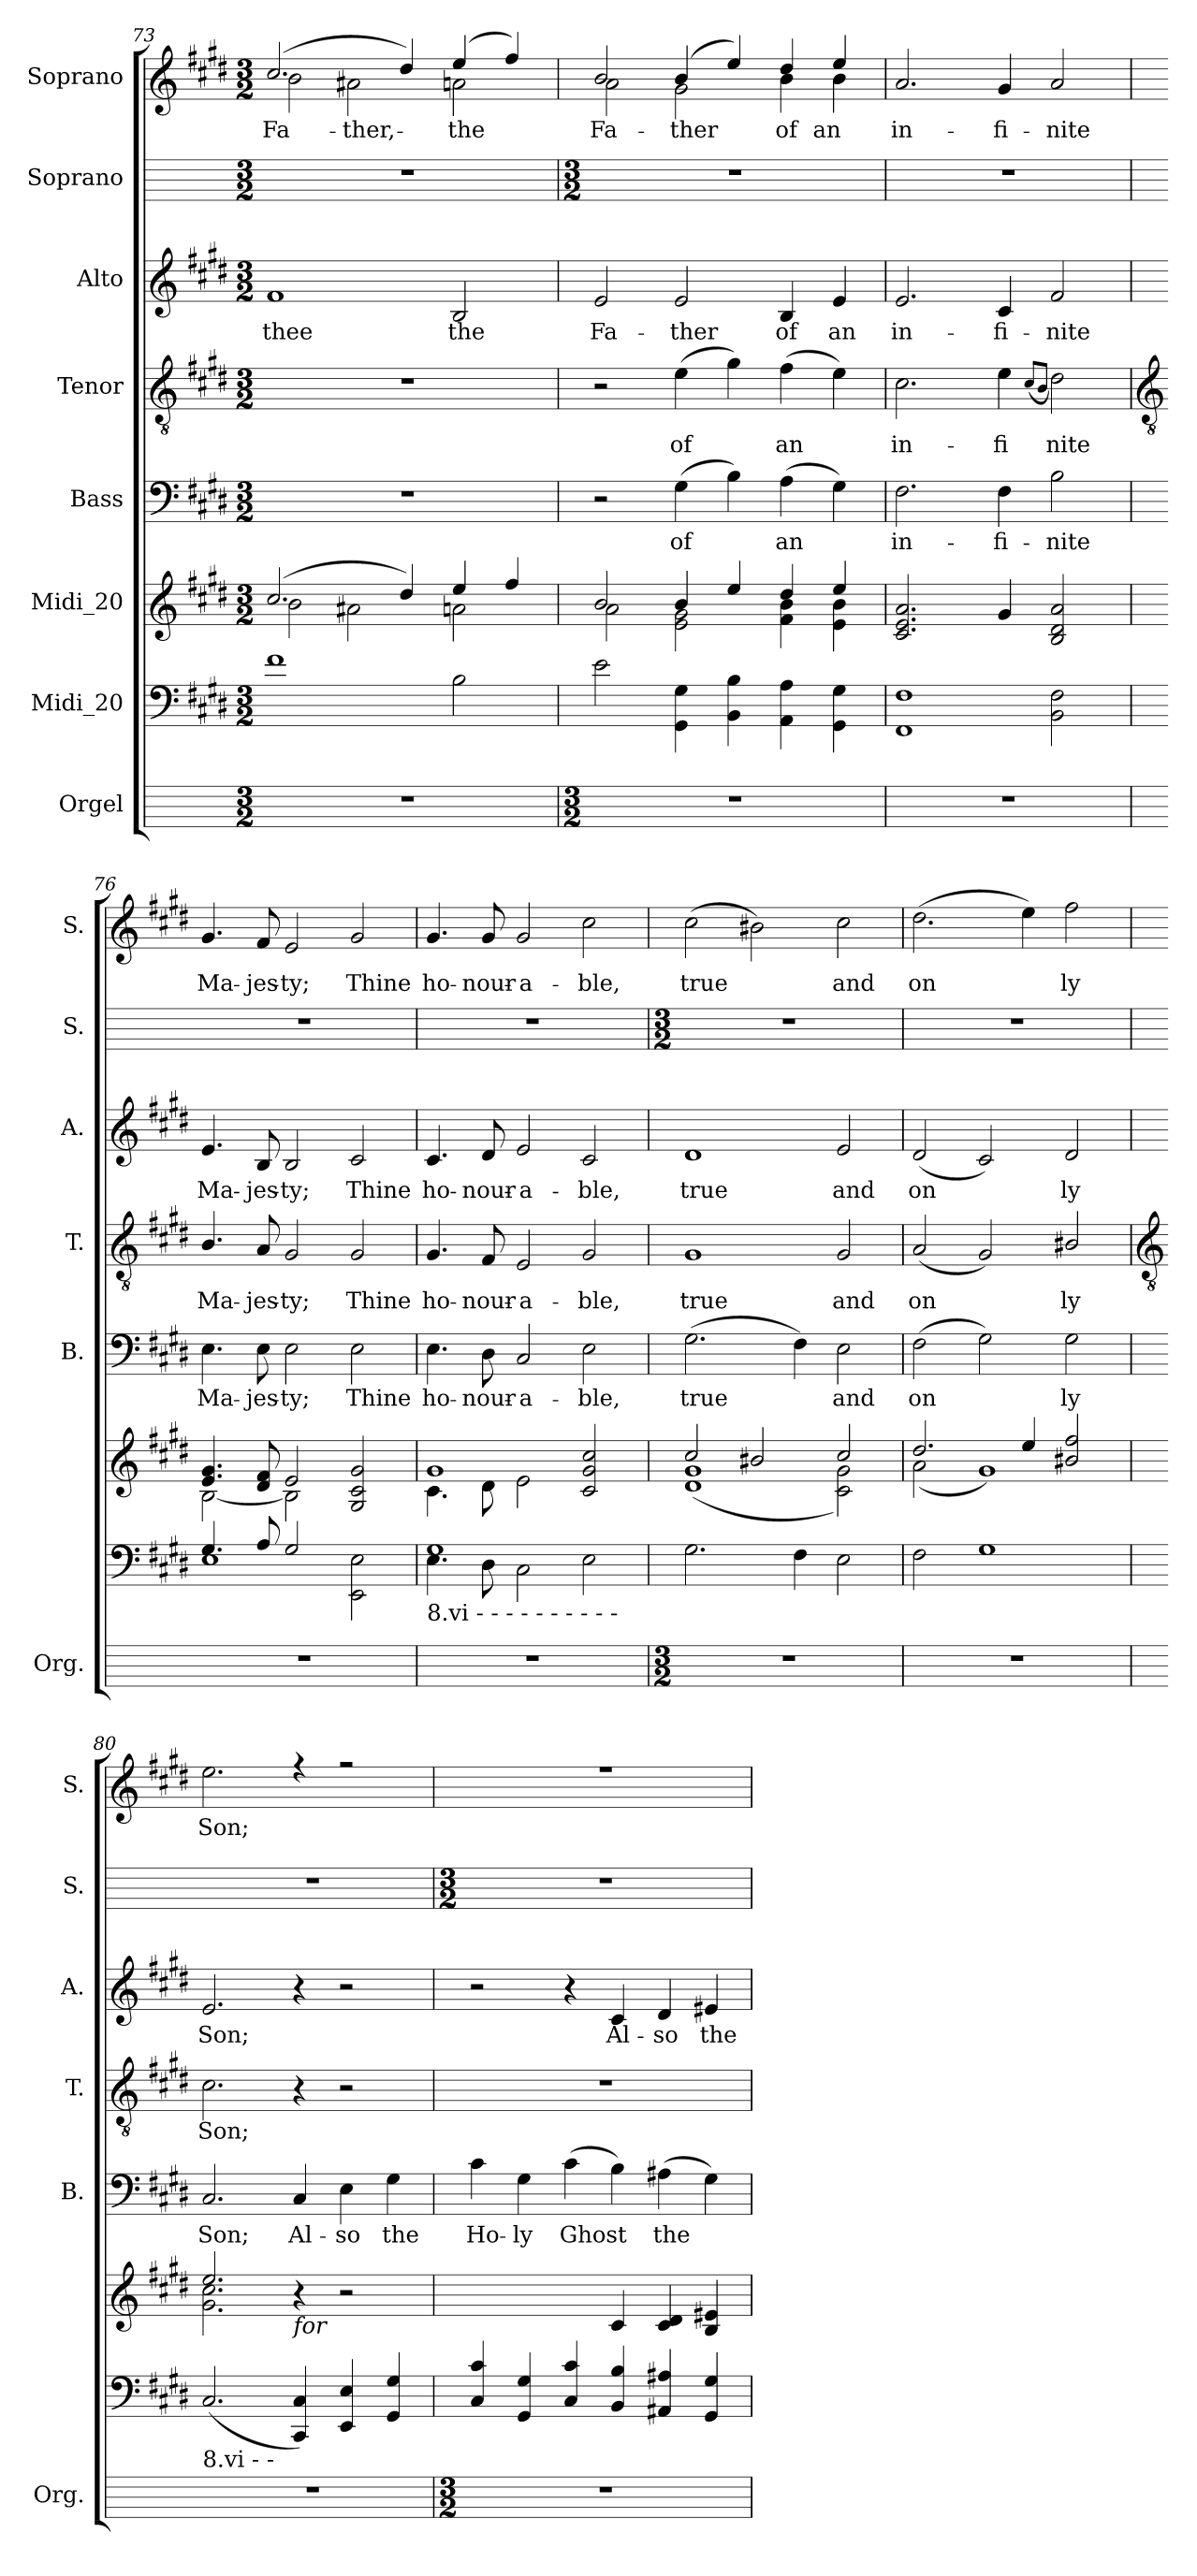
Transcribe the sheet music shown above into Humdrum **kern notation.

**kern	**kern	**kern	**kern	**text	**kern	**text	**kern	**text	**kern	**kern	**text
*part8	*part7	*part6	*part5	*part5	*part4	*part4	*part3	*part3	*part2	*part1	*part1
*staff8	*staff7	*staff6	*staff5	*staff5	*staff4	*staff4	*staff3	*staff3	*staff2	*staff1	*staff1
*I"Orgel	*I"Midi_20	*I"Midi_20	*I"Bass	*	*I"Tenor	*	*I"Alto	*	*I"Soprano	*I"Soprano	*
*I'Org.	*	*	*I'B.	*	*I'T.	*	*I'A.	*	*I'S.	*I'S.	*
*	*clefF4	*clefG2	*clefF4	*	*clefGv2	*	*clefG2	*	*	*clefG2	*
*	*k[f#c#g#d#]	*k[f#c#g#d#]	*k[f#c#g#d#]	*	*k[f#c#g#d#]	*	*k[f#c#g#d#]	*	*	*k[f#c#g#d#]	*
*	*E:	*E:	*E:	*	*E:	*	*E:	*	*	*E:	*
*M3/2	*M3/2	*M3/2	*M3/2	*	*M3/2	*	*M3/2	*	*M3/2	*M3/2	*
=73	=73	=73	=73	=73	=73	=73	=73	=73	=73	=73	=73
*	*^	*^	*	*	*	*	*	*	*	*	*
!	!	!	!	!	!LO:N:vis=1	!	!LO:N:vis=1	!	!	!LO:LY:b	!	!	!LO:LY:a
*	*	*	*	*	*	*	*	*	*	*	*	*^	*
!	!	!	!	!	!	!	!	!	!	!	!	!	!	!LO:LY:b
1.r	1f#\	1.ryy	(>2.cc#/	2b\	1.r	.	1.r	.	1f#	thee	1.r	(>2.cc#/	2b\	Fa-
!	!	!	!	!	!	!	!	!	!	!	!	!	!	!LO:LY:b
.	.	.	.	2a#X\	.	.	.	.	.	.	.	.	2a#X\	-ther,
.	.	.	4dd#/)	.	.	.	.	.	.	.	.	4dd#/)	.	.
!	!	!	!	!	!	!	!	!	!	!LO:LY:b	!	!	!	!LO:LY:a
!	!	!	!	!	!	!	!	!	!	!	!	!	!	!LO:LY:b
.	2B\	.	4ee/	2an\	.	.	.	.	2B	the	.	(>4ee/	2an\	the
.	.	.	4ff#/	.	.	.	.	.	.	.	.	4ff#/)	.	.
!!LO:LB:g=z	!!
=74	=74	=74	=74	=74	=74	=74	=74	=74	=74	=74	=74	=74	=74	=74
*M3/2	*	*	*	*	*	*	*	*	*	*	*M3/2	*	*	*
!	!	!	!	!	!	!	!	!	!	!LO:LY:b	!	!	!	!LO:LY:b
1.r	2e\	1.ryy	2b/	2a\	2r	.	2r	.	2e	Fa-	1.r	2b/	2a\	Fa-
!	!	!	!	!	!	!LO:LY:b	!	!LO:LY:b	!	!LO:LY:b	!	!	!	!LO:LY:b
.	4GG#\ 4G#\	.	4b/	2e\ 2g#\	(>4G#	of	(>4e	of	2e	-ther	.	(>4b/	2g#\	-ther
.	4BB\ 4B\	.	4ee/	.	4B)	.	4g#)	.	.	.	.	4ee/)	.	.
!	!	!	!	!	!	!LO:LY:b	!	!LO:LY:b	!	!LO:LY:b	!	!	!	!LO:LY:b
.	4AA\ 4A\	.	4dd#/	4f#\ 4b\	(>4A	an	(>4f#	an	4B	of	.	4dd#/	4b\	of
!	!	!	!	!	!	!	!	!	!	!LO:LY:b	!	!	!	!LO:LY:b
.	4GG#\ 4G#\	.	4ee/	4e\ 4b\	4G#)	.	4e)	.	4e	an	.	4ee/	4b\	an
=75	=75	=75	=75	=75	=75	=75	=75	=75	=75	=75	=75	=75	=75	=75
!	!	!	!	!	!	!LO:LY:b	!	!LO:LY:b	!	!LO:LY:b	!	!LO:N:vis=1	!	!LO:LY:b
1.r	1FF#\ 1F#\	1.ryy	2.c#/ 2.e/ 2.a/	1ryy	2.F#	in-	2.c#	in-	2.e	in-	1.r	1.ryy	2.a/	in-
!	!	!	!	!	!	!LO:LY:b	!	!LO:LY:b	!	!LO:LY:b	!	!	!	!LO:LY:b
.	.	.	4g#/	.	4F#	-fi-	4e	-fi	4c#	-fi-	.	.	4g#/	-fi-
.	.	.	.	.	.	.	(>8qqc#L	.	.	.	.	.	.	.
.	.	.	.	.	.	.	8qqBJ	.	.	.	.	.	.	.
!	!	!	!	!	!	!LO:LY:b	!	!LO:LY:b	!	!LO:LY:b	!	!	!	!LO:LY:b
.	2BB\ 2F#\	.	2B/ 2d#/ 2a/	2ryy	2B	-nite	2d#)	-nite	2f#	-nite	.	.	2a/	-nite
!!LO:LB:g=z	!!
=76	=76	=76	=76	=76	=76	=76	=76	=76	=76	=76	=76	=76	=76	=76
*	*	*	*	*	*	*	*clefGv2	*	*	*	*	*	*	*
!	!	!	!	!	!	!LO:LY:b	!	!LO:LY:b	!	!LO:LY:b	!	!	!	!LO:LY:b
1.r	4.G#/	1E\	4.e/ 4.g#/	[2B\	4.E	Ma-	4.B/	Ma-	4.e	Ma-	1.r	4.g#/	1.ryy	Ma-
!	!	!	!	!	!	!LO:LY:b	!	!LO:LY:b	!	!LO:LY:b	!	!	!	!LO:LY:b
.	8A/	.	8d#/ 8f#/	.	8E	-jes-	8A	-jes-	8B	-jes-	.	8f#/	.	-jes-
!	!	!	!	!	!	!LO:LY:b	!	!LO:LY:b	!	!LO:LY:b	!	!	!	!LO:LY:b
.	2G#/	.	2e/	2B\]	2E	-ty;	2G#	-ty;	2B	-ty;	.	2e/	.	-ty;
!	!	!	!	!	!	!LO:LY:b	!	!LO:LY:b	!	!LO:LY:b	!	!	!	!LO:LY:b
.	2ryy	2EE\ 2E\	2G#/ 2c#/ 2g#/	2ryy	2E	Thine	2G#	Thine	2c#	Thine	.	2g#/	.	Thine
=77	=77	=77	=77	=77	=77	=77	=77	=77	=77	=77	=77	=77	=77	=77
!	!LO:TX:b:t=8.vi        -        -        -        -        -        -        -        -        -        -	!	!	!	!	!	!	!	!	!	!	!	!	!
!	!	!	!	!	!	!LO:LY:b	!	!LO:LY:b	!	!LO:LY:b	!	!	!	!LO:LY:b
1.r	1G#/	4.E\	1g#/	4.c#\	4.E	ho-	4.G#	ho-	4.c#	ho-	1.r	4.g#/	1.ryy	ho-
!	!	!	!	!	!	!LO:LY:b	!	!LO:LY:b	!	!LO:LY:b	!	!	!	!LO:LY:b
.	.	8D#\	.	8d#\	8D#	-nour-	8F#	-nour-	8d#	-nour-	.	8g#/	.	-nour-
!	!	!	!	!	!	!LO:LY:b	!	!LO:LY:b	!	!LO:LY:b	!	!	!	!LO:LY:b
.	.	2C#\	.	2e\	2C#	-a-	2E	-a-	2e	-a-	.	2g#/	.	-a-
!	!	!	!	!	!	!LO:LY:b	!	!LO:LY:b	!	!LO:LY:b	!	!	!	!LO:LY:b
.	2ryy	2E\	2c#/ 2g#/ 2cc#/	2ryy	2E	-ble,	2G#	-ble,	2c#	-ble,	.	2cc#\	.	-ble,
!!LO:LB:g=z	!!
=78	=78	=78	=78	=78	=78	=78	=78	=78	=78	=78	=78	=78	=78	=78
*M3/2	*	*	*	*	*	*	*	*	*	*	*M3/2	*	*	*
!	!	!	!	!	!	!LO:LY:b	!	!LO:LY:b	!	!LO:LY:b	!	!	!	!LO:LY:b
1.r	1.ryy	2.G#\	2cc#/	(<1d#\ 1g#\	(>2.G#	true	1G#	true	1d#	true	1.r	(>2cc#\	1.ryy	true
.	.	.	2b#X/	.	.	.	.	.	.	.	.	2b#X\)	.	.
.	.	4F#\	.	.	4F#)	.	.	.	.	.	.	.	.	.
!	!	!	!	!	!	!LO:LY:b	!	!LO:LY:b	!	!LO:LY:b	!	!	!	!LO:LY:b
.	.	2E\	2cc#/	2c#\ 2g#\)	2E	and	2G#	and	2e	and	.	2cc#\	.	and
=79	=79	=79	=79	=79	=79	=79	=79	=79	=79	=79	=79	=79	=79	=79
!	!	!	!	!	!	!LO:LY:b	!	!LO:LY:b	!	!LO:LY:b	!	!	!	!LO:LY:b
1.r	1.ryy	2F#\	2.dd#/	(<2a\	(>2F#	on	(<2A	on	(<2d#	on	1.r	(>2.dd#\	1.ryy	on
.	.	1G#\	.	1g#\)	2G#)	.	2G#)	.	2c#)	.	.	.	.	.
.	.	.	4ee/	.	.	.	.	.	.	.	.	4ee\)	.	.
!	!	!	!	!	!	!LO:LY:b	!	!LO:LY:b	!	!LO:LY:b	!	!	!	!LO:LY:b
.	.	.	2b#X/ 2ff#/	.	2G#	ly	2B#X/	ly	2d#	ly	.	2ff#\	.	ly
!!LO:LB:g=z	!!
=80	=80	=80	=80	=80	=80	=80	=80	=80	=80	=80	=80	=80	=80	=80
*	*	*	*	*	*	*	*clefGv2	*	*	*	*	*	*	*
!	!LO:TX:b:t=8.vi -    -	!	!	!	!	!	!	!	!	!	!	!	!	!
!	!	!	!	!	!	!LO:LY:b	!	!LO:LY:b	!	!LO:LY:b	!	!	!	!LO:LY:b
1.r	1.ryy	(<2.C#/	2.ee/	2.g#\ 2.cc#\	2.C#	Son;	2.c#	Son;	2.e	Son;	1.r	2.ee\	1.ryy	Son;
!	!	!	!LO:TX:b:i:t=for	!	!	!	!	!	!	!	!	!	!	!
!	!	!	!	!	!	!LO:LY:b	!	!	!	!	!	!	!	!
.	.	4CC#/ 4C#/)	4r	2.ryy	4C#	Al-	4r	.	4r	.	.	4r	.	.
!	!	!	!	!	!	!LO:LY:b	!	!	!	!	!	!	!	!
.	.	4EE/ 4E/	2r	.	4E	-so	2r	.	2r	.	.	2r	.	.
!	!	!	!	!	!	!LO:LY:b	!	!	!	!	!	!	!	!
.	.	4GG#/ 4G#/	.	.	4G#	the	.	.	.	.	.	.	.	.
!!LO:LB:g=z	!!
=81	=81	=81	=81	=81	=81	=81	=81	=81	=81	=81	=81	=81	=81	=81
*M3/2	*	*	*	*	*	*	*	*	*	*	*M3/2	*	*	*
!	!	!	!	!	!	!LO:LY:b	!LO:N:vis=1	!	!	!	!	!LO:N:vis=1	!	!
1.r	4C#/ 4c#/	1.ryy	2.ryy	1.ryy	4c#	Ho-	1.r	.	2r	.	1.r	1.r	1.ryy	.
!	!	!	!	!	!	!LO:LY:b	!	!	!	!	!	!	!	!
.	4GG#/ 4G#/	.	.	.	4G#	-ly	.	.	.	.	.	.	.	.
!	!	!	!	!	!	!LO:LY:b	!	!	!	!	!	!	!	!
.	4C#/ 4c#/	.	.	.	(>4c#	Ghost	.	.	4r	.	.	.	.	.
!	!	!	!	!	!	!	!	!	!	!LO:LY:b	!	!	!	!
.	4BB/ 4B/	.	4c#/	.	4B)	.	.	.	4c#	Al-	.	.	.	.
!	!	!	!	!	!	!LO:LY:b	!	!	!	!LO:LY:b	!	!	!	!
.	4AA#X/ 4A#X/	.	4c#/ 4d#/	.	(>4A#X	the	.	.	4d#	-so	.	.	.	.
!	!	!	!	!	!	!	!	!	!	!LO:LY:b	!	!	!	!
.	4GG#/ 4G#/	.	4B/ 4e#X/	.	4G#)	.	.	.	4e#X	the	.	.	.	.
*	*v	*v	*	*	*	*	*	*	*	*	*	*v	*v	*
*	*	*v	*v	*	*	*	*	*	*	*	*	*
=	=	=	=	=	=	=	=	=	=	=	=
*-	*-	*-	*-	*-	*-	*-	*-	*-	*-	*-	*-
